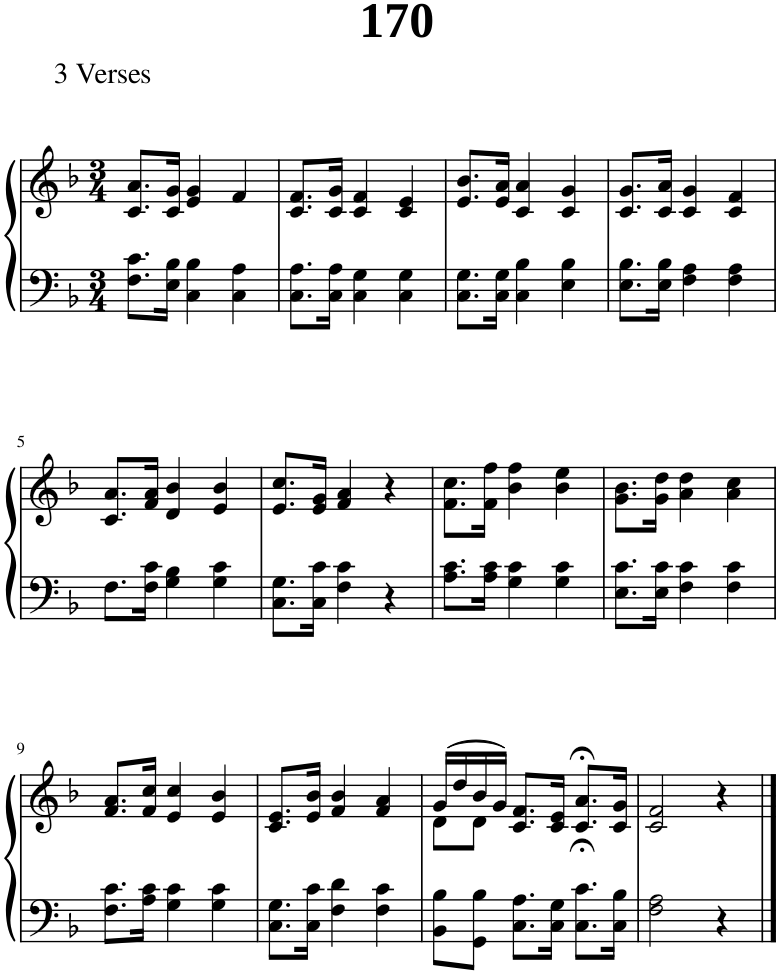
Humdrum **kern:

**kern	**kern
*part1	*part1
*staff2	*staff1
*I"Piano	*
*I'Pno.	*
*clefF4	*clefG2
*k[b-]	*k[b-]
*M3/4	*M3/4
=1	=1
8.F\ 8.c\L	8.c/ 8.a/L
16E\ 16B-\Jk	16c/ 16g/Jk
4C\ 4B-\	4e/ 4g/
4C\ 4A\	4f/
=2	=2
8.C\ 8.A\L	8.c/ 8.f/L
16C\ 16A\Jk	16c/ 16g/Jk
4C\ 4G\	4c/ 4f/
4C\ 4G\	4c/ 4e/
=3	=3
8.C\ 8.G\L	8.e/ 8.b-/L
16C\ 16G\Jk	16e/ 16a/Jk
4C\ 4B-\	4c/ 4a/
4E\ 4B-\	4c/ 4g/
=4	=4
8.E\ 8.B-\L	8.c/ 8.g/L
16E\ 16B-\Jk	16c/ 16a/Jk
4F\ 4A\	4c/ 4g/
4F\ 4A\	4c/ 4f/
!!LO:LB:g=z
=5	=5
8.F\L	8.c/ 8.a/L
16F\ 16c\Jk	16f/ 16a/Jk
4G\ 4B-\	4d/ 4b-/
4G\ 4c\	4e/ 4b-/
=6	=6
8.C\ 8.G\L	8.e/ 8.cc/L
16C\ 16c\Jk	16e/ 16g/Jk
4F\ 4c\	4f/ 4a/
4r	4r
=7	=7
8.A\ 8.c\L	8.f\ 8.cc\L
16A\ 16c\Jk	16f\ 16ff\Jk
4G\ 4c\	4b-\ 4ff\
4G\ 4c\	4b-\ 4ee\
=8	=8
8.E\ 8.c\L	8.g\ 8.b-\L
16E\ 16c\Jk	16g\ 16dd\Jk
4F\ 4c\	4a\ 4dd\
4F\ 4c\	4a\ 4cc\
!!LO:LB:g=z
=9	=9
8.F\ 8.c\L	8.f/ 8.a/L
16A\ 16c\Jk	16f/ 16cc/Jk
4G\ 4c\	4e/ 4cc/
4G\ 4c\	4e/ 4b-/
=10	=10
8.C\ 8.G\L	8.c/ 8.e/L
16C\ 16c\Jk	16e/ 16b-/Jk
4F\ 4d\	4f/ 4b-/
4F\ 4c\	4f/ 4a/
=11	=11
*	*^
8BB-\ 8B-\L	(16g/LL	8d\L
.	16dd/	.
8GG\ 8B-\J	16b-/	8d\J
.	16g/JJ)	.
8.C\ 8.A\L	8.c/ 8.f/L	2ryy
16C\ 16G\Jk	16c/ 16e/Jk	.
8.C\;< 8.c\;<L	8.c/;< 8.a/;<L	.
16C\ 16B-\Jk	16c/ 16g/Jk	.
*	*v	*v
=12	=12
2F\ 2A\	2c/ 2f/
4r	4r
==	==
*-	*-
